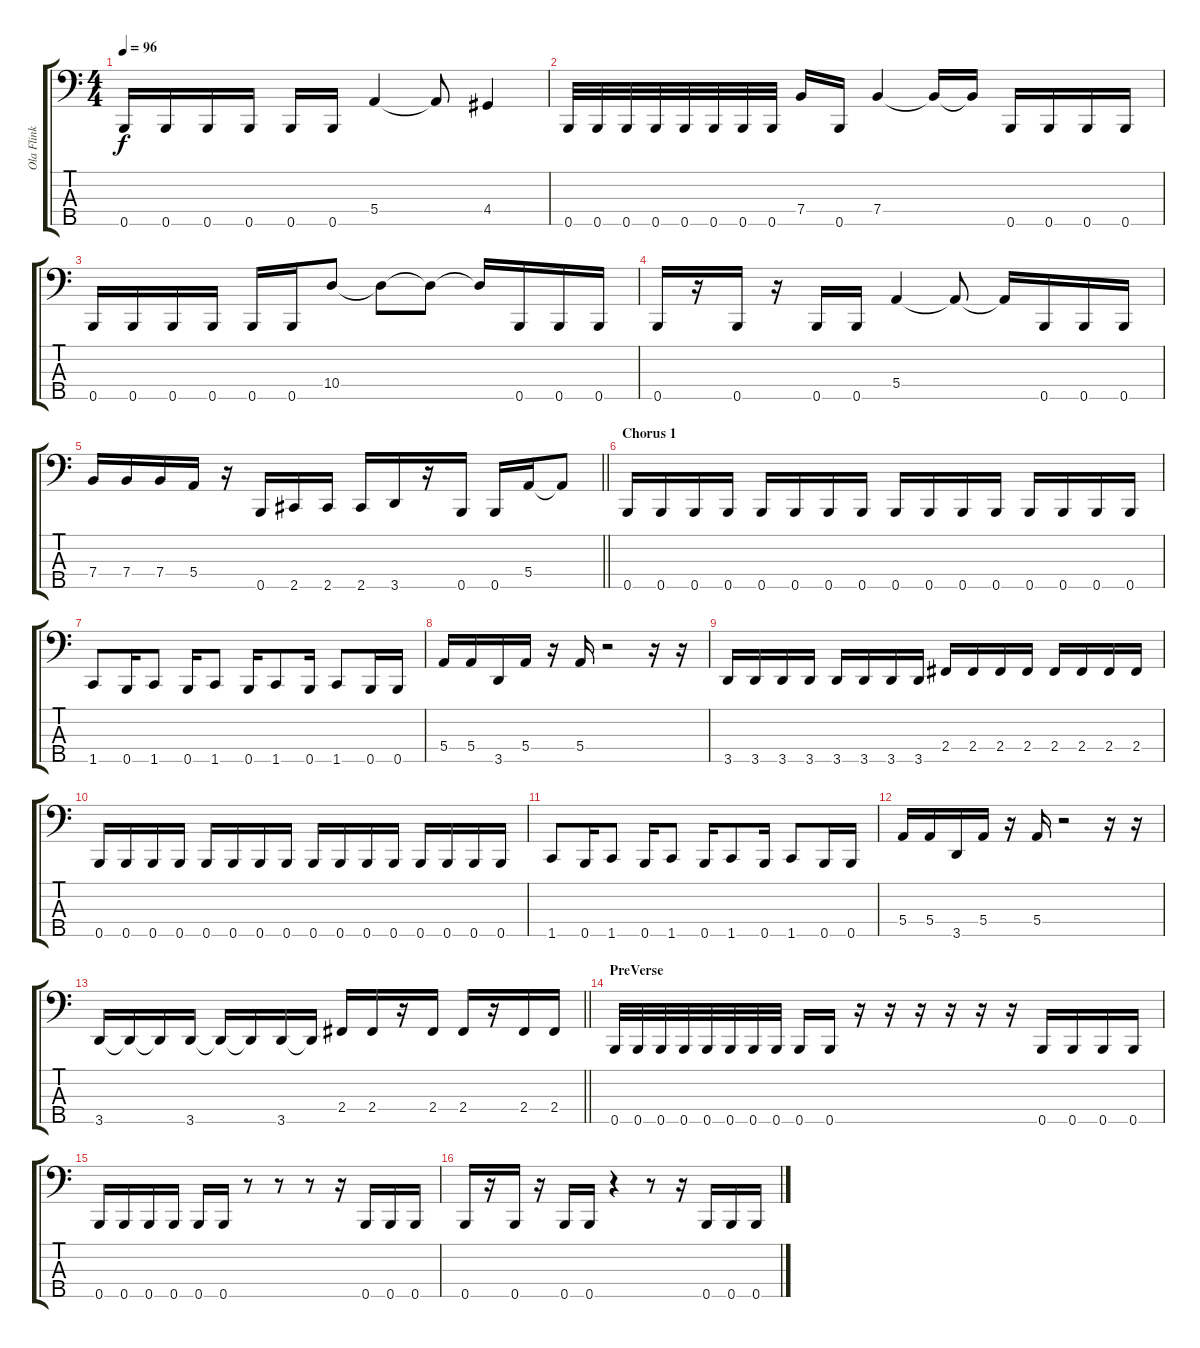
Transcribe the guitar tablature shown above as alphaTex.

\track ("Ola Flink (Bass)" "Ola Flink ") {instrument electricbasspick}
\staff {score tabs}
\tuning (G2 D2 A1 E1 B0) {hide}
\ts (4 4)
\tempo 96
\clef f4
\ks c
0.5.16{dy f} 0.5.16 0.5.16 0.5.16 0.5.16 0.5.16 5.4.4 5.4{t}.8 4.4.4 |
0.5.32 0.5.32 0.5.32 0.5.32 0.5.32 0.5.32 0.5.32 0.5.32 7.4.16 0.5.16 7.4.4 7.4{t}.16 7.4{t}.16 0.5.16 0.5.16 0.5.16 0.5.16 |
0.5.16 0.5.16 0.5.16 0.5.16 0.5.16 0.5.16 10.4.8 10.4{t}.8 10.4{t}.8 10.4{t}.16 0.5.16 0.5.16 0.5.16 |
0.5.16 r.16 0.5.16 r.16 0.5.16 0.5.16 5.4.4 5.4{t}.8 5.4{t}.16 0.5.16 0.5.16 0.5.16 |
\barLineRight lightlight
7.4.16 7.4.16 7.4.16 5.4.16 r.16 0.5.16 2.5.16 2.5.16 2.5.16 3.5.16 r.16 0.5.16 0.5.16 5.4.16 5.4{t}.8 |
\section ("" "Chorus 1")
0.5.16 0.5.16 0.5.16 0.5.16 0.5.16 0.5.16 0.5.16 0.5.16 0.5.16 0.5.16 0.5.16 0.5.16 0.5.16 0.5.16 0.5.16 0.5.16 |
1.5.8 0.5.16 1.5.8 0.5.16 1.5.8 0.5.16 1.5.8 0.5.16 1.5.8 0.5.16 0.5.16 |
5.4.16 5.4.16 3.5.16 5.4.16 r.16 5.4.16 r.2 r.16 r.16 |
3.5.16 3.5.16 3.5.16 3.5.16 3.5.16 3.5.16 3.5.16 3.5.16 2.4.16 2.4.16 2.4.16 2.4.16 2.4.16 2.4.16 2.4.16 2.4.16 |
0.5.16 0.5.16 0.5.16 0.5.16 0.5.16 0.5.16 0.5.16 0.5.16 0.5.16 0.5.16 0.5.16 0.5.16 0.5.16 0.5.16 0.5.16 0.5.16 |
1.5.8 0.5.16 1.5.8 0.5.16 1.5.8 0.5.16 1.5.8 0.5.16 1.5.8 0.5.16 0.5.16 |
5.4.16 5.4.16 3.5.16 5.4.16 r.16 5.4.16 r.2 r.16 r.16 |
\barLineRight lightlight
3.5.16 3.5{t}.16 3.5{t}.16 3.5.16 3.5{t}.16 3.5{t}.16 3.5.16 3.5{t}.16 2.4.16 2.4.16 r.16 2.4.16 2.4.16 r.16 2.4.16 2.4.16 |
\section ("" "PreVerse")
0.5.32 0.5.32 0.5.32 0.5.32 0.5.32 0.5.32 0.5.32 0.5.32 0.5.16 0.5.16 r.16 r.16 r.16 r.16 r.16 r.16 0.5.16 0.5.16 0.5.16 0.5.16 |
0.5.16 0.5.16 0.5.16 0.5.16 0.5.16 0.5.16 r.8 r.8 r.8 r.16 0.5.16 0.5.16 0.5.16 |
0.5.16 r.16 0.5.16 r.16 0.5.16 0.5.16 r.4 r.8 r.16 0.5.16 0.5.16 0.5.16
